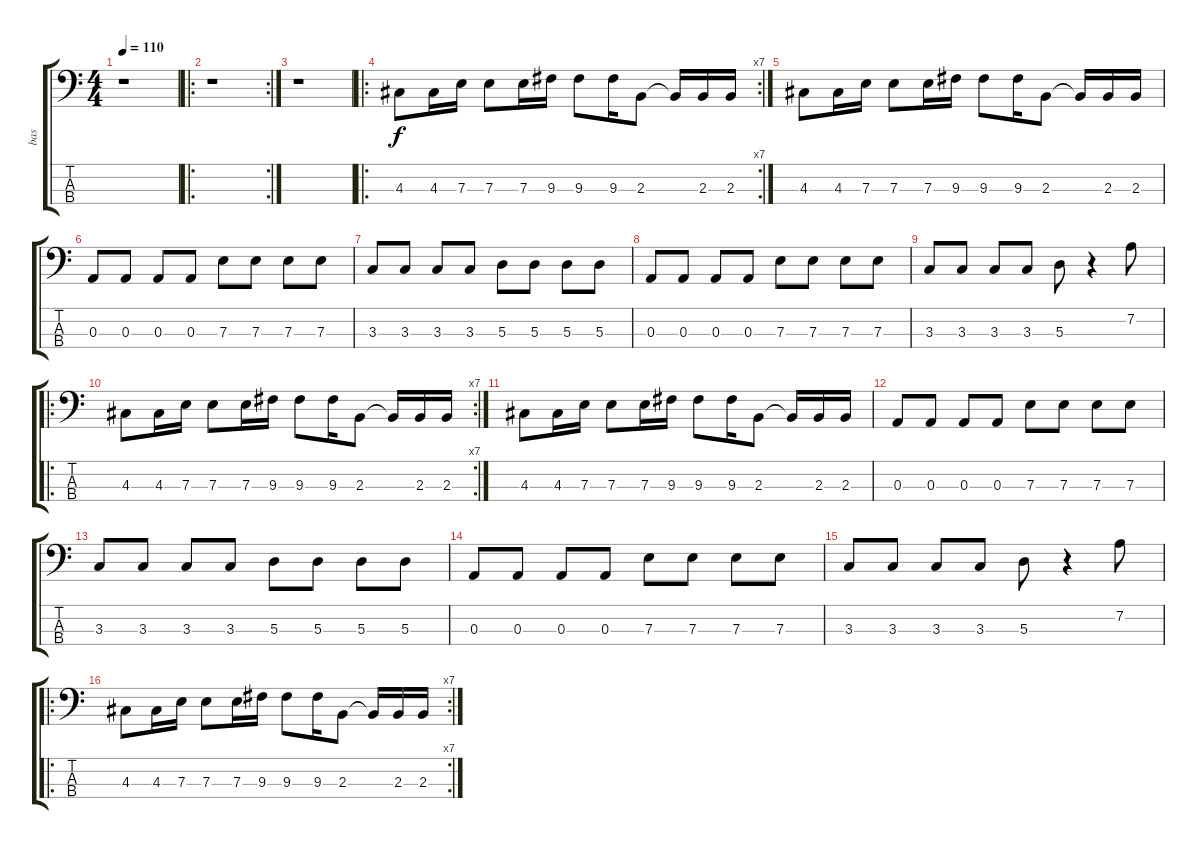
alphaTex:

\track ("bas" "bas") {instrument electricbassfinger}
\staff {score tabs}
\tuning (G2 D2 A1 E1) {hide}
\ts (4 4)
\tempo 110
\clef f4
\ks c
r.1{dy f instrument electricbassfinger} |
\ro
\rc 2
r.1 |
r.1 |
\ro
\rc 7
4.3.8 4.3.16 7.3.16 7.3.8 7.3.16 9.3.16 9.3.8 9.3.16 2.3.8 2.3{t}.16 2.3.16 2.3.16 |
4.3.8 4.3.16 7.3.16 7.3.8 7.3.16 9.3.16 9.3.8 9.3.16 2.3.8 2.3{t}.16 2.3.16 2.3.16 |
0.3.8 0.3.8 0.3.8 0.3.8 7.3.8 7.3.8 7.3.8 7.3.8 |
3.3.8 3.3.8 3.3.8 3.3.8 5.3.8 5.3.8 5.3.8 5.3.8 |
0.3.8 0.3.8 0.3.8 0.3.8 7.3.8 7.3.8 7.3.8 7.3.8 |
3.3.8 3.3.8 3.3.8 3.3.8 5.3.8 r.4 7.2.8 |
\ro
\rc 7
4.3.8 4.3.16 7.3.16 7.3.8 7.3.16 9.3.16 9.3.8 9.3.16 2.3.8 2.3{t}.16 2.3.16 2.3.16 |
4.3.8 4.3.16 7.3.16 7.3.8 7.3.16 9.3.16 9.3.8 9.3.16 2.3.8 2.3{t}.16 2.3.16 2.3.16 |
0.3.8 0.3.8 0.3.8 0.3.8 7.3.8 7.3.8 7.3.8 7.3.8 |
3.3.8 3.3.8 3.3.8 3.3.8 5.3.8 5.3.8 5.3.8 5.3.8 |
0.3.8 0.3.8 0.3.8 0.3.8 7.3.8 7.3.8 7.3.8 7.3.8 |
3.3.8 3.3.8 3.3.8 3.3.8 5.3.8 r.4 7.2.8 |
\ro
\rc 7
4.3.8 4.3.16 7.3.16 7.3.8 7.3.16 9.3.16 9.3.8 9.3.16 2.3.8 2.3{t}.16 2.3.16 2.3.16
